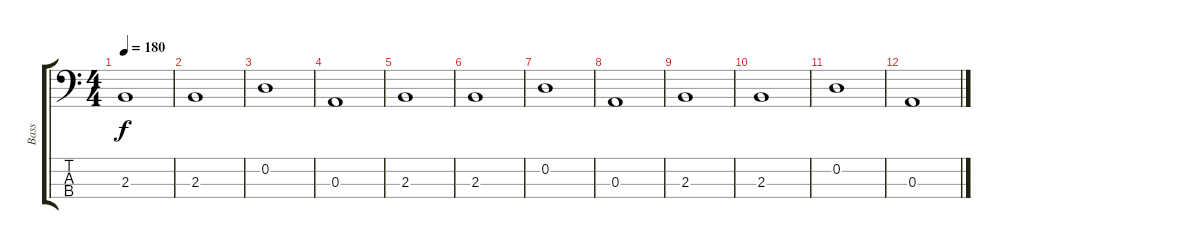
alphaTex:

\track ("Bass" "Bass") {instrument electricbassfinger}
\staff {score tabs}
\tuning (G2 D2 A1 E1) {hide}
\ts (4 4)
\tempo 180
\clef f4
\ks c
2.3.1{dy f} |
2.3.1 |
0.2.1 |
0.3.1 |
2.3.1 |
2.3.1 |
0.2.1 |
0.3.1 |
2.3.1 |
2.3.1 |
0.2.1 |
0.3.1
